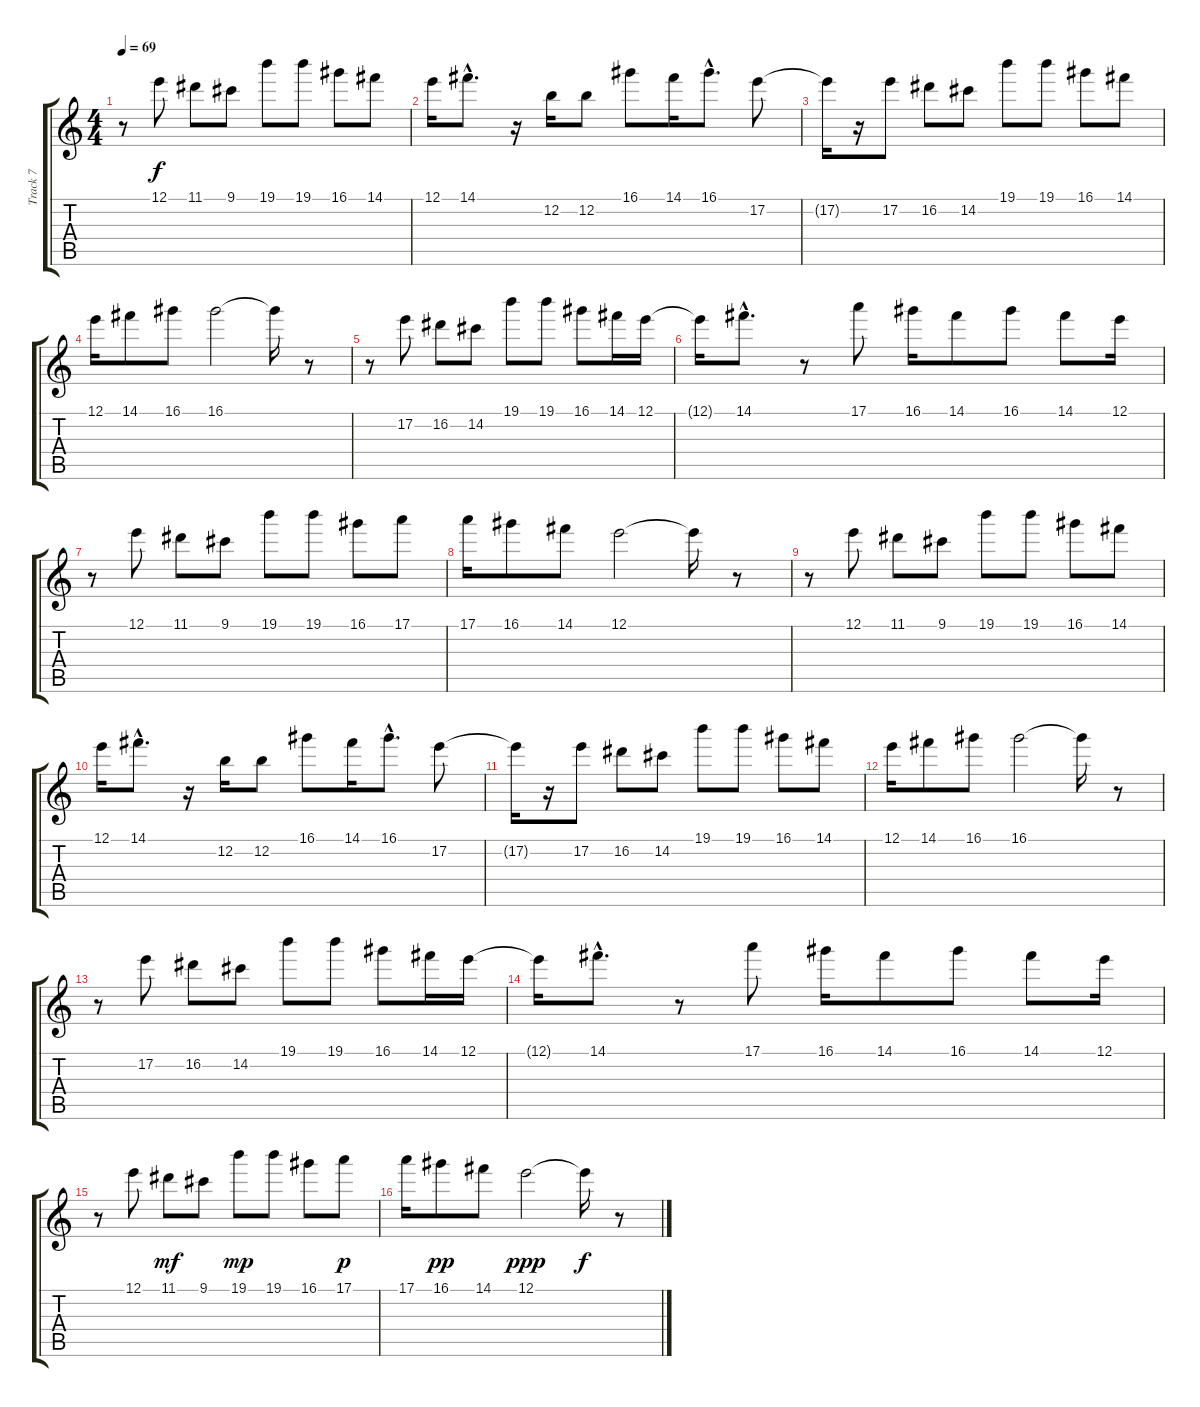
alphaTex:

\track ("Track 7" "Track 7") {instrument overdrivenguitar}
\staff {score tabs}
\tuning (E4 B3 G3 D3 A2 E2) {hide}
\ts (4 4)
\tempo 69
\clef g2
\ks c
r.8{dy f instrument overdrivenguitar} 12.1.8 11.1.8 9.1.8 19.1.8 19.1.8 16.1.8 14.1.8 |
12.1.16 14.1{hac}.8{d} r.16 12.2.16 12.2.8 16.1.8 14.1.16 16.1{hac}.8{d} 17.2.8 |
17.2{t}.16 r.16 17.2.8 16.2.8 14.2.8 19.1.8 19.1.8 16.1.8 14.1.8 |
12.1.16 14.1.8 16.1.8 16.1.2 16.1{t}.16 r.8 |
r.8 17.2.8 16.2.8 14.2.8 19.1.8 19.1.8 16.1.8 14.1.16 12.1.16 |
12.1{t}.16 14.1{hac}.8{d} r.8 17.1.8 16.1.16 14.1.8 16.1.8 14.1.8 12.1.16 |
r.8 12.1.8 11.1.8 9.1.8 19.1.8 19.1.8 16.1.8 17.1.8 |
17.1.16 16.1.8 14.1.8 12.1.2 12.1{t}.16 r.8 |
r.8 12.1.8 11.1.8 9.1.8 19.1.8 19.1.8 16.1.8 14.1.8 |
12.1.16 14.1{hac}.8{d} r.16 12.2.16 12.2.8 16.1.8 14.1.16 16.1{hac}.8{d} 17.2.8 |
17.2{t}.16 r.16 17.2.8 16.2.8 14.2.8 19.1.8 19.1.8 16.1.8 14.1.8 |
12.1.16 14.1.8 16.1.8 16.1.2 16.1{t}.16 r.8 |
r.8 17.2.8 16.2.8 14.2.8 19.1.8 19.1.8 16.1.8 14.1.16 12.1.16 |
12.1{t}.16 14.1{hac}.8{d} r.8 17.1.8 16.1.16 14.1.8 16.1.8 14.1.8 12.1.16 |
r.8 12.1.8 11.1.8{dy mf} 9.1.8 19.1.8{dy mp} 19.1.8 16.1.8 17.1.8{dy p} |
17.1.16 16.1.8{dy pp} 14.1.8 12.1.2{dy ppp} 12.1{t}.16{dy f} r.8
